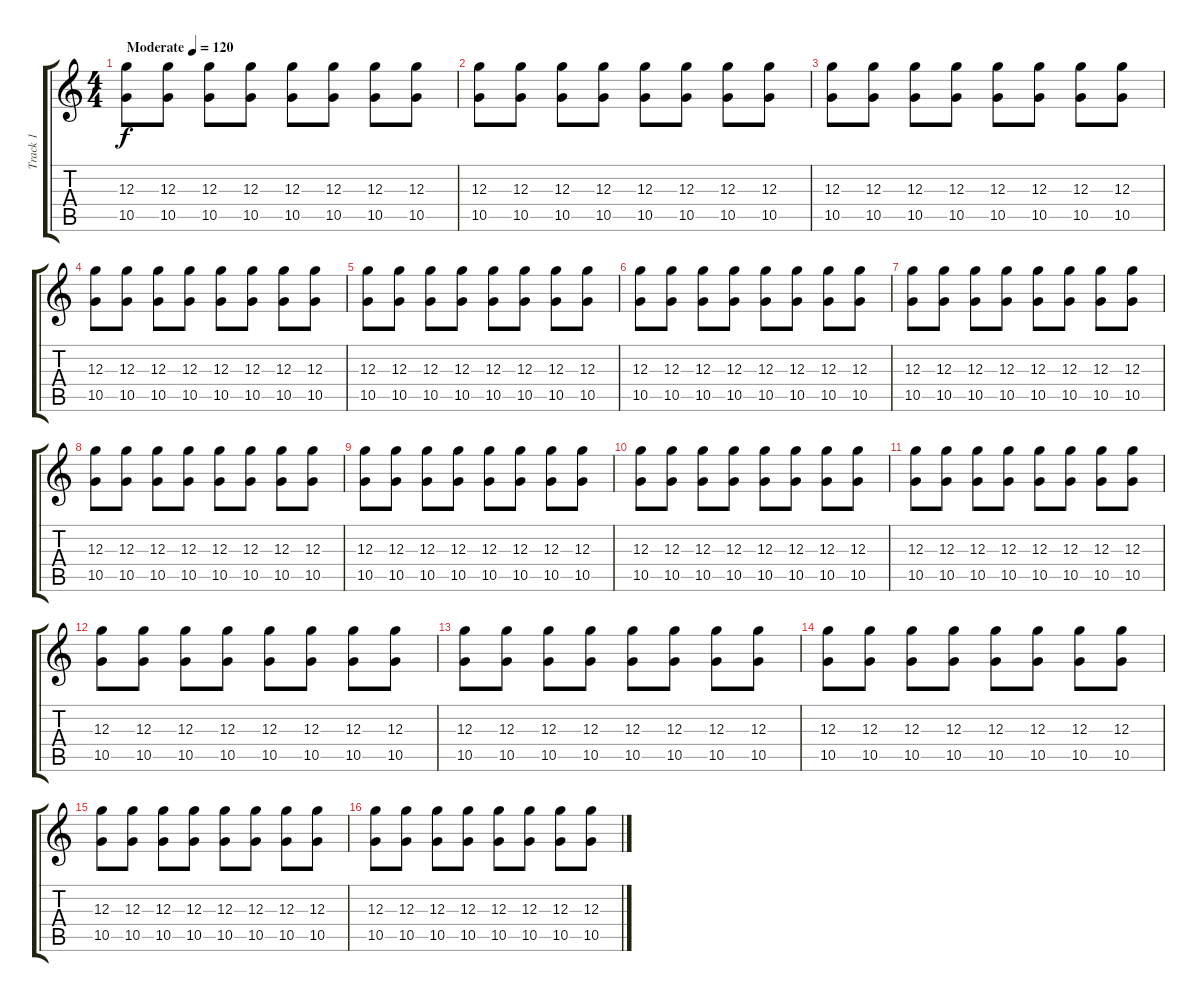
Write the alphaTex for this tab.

\track ("Track 1" "Track 1") {instrument overdrivenguitar}
\staff {score tabs}
\tuning (E4 B3 G3 D3 A2 E2) {hide}
\ts (4 4)
\tempo (120 "Moderate")
\clef g2
\ks c
(12.3 10.5).8{dy f instrument overdrivenguitar} (12.3 10.5).8 (12.3 10.5).8 (12.3 10.5).8 (12.3 10.5).8 (12.3 10.5).8 (12.3 10.5).8 (12.3 10.5).8 |
(12.3 10.5).8 (12.3 10.5).8 (12.3 10.5).8 (12.3 10.5).8 (12.3 10.5).8 (12.3 10.5).8 (12.3 10.5).8 (12.3 10.5).8 |
(12.3 10.5).8 (12.3 10.5).8 (12.3 10.5).8 (12.3 10.5).8 (12.3 10.5).8 (12.3 10.5).8 (12.3 10.5).8 (12.3 10.5).8 |
(12.3 10.5).8 (12.3 10.5).8 (12.3 10.5).8 (12.3 10.5).8 (12.3 10.5).8 (12.3 10.5).8 (12.3 10.5).8 (12.3 10.5).8 |
(12.3 10.5).8 (12.3 10.5).8 (12.3 10.5).8 (12.3 10.5).8 (12.3 10.5).8 (12.3 10.5).8 (12.3 10.5).8 (12.3 10.5).8 |
(12.3 10.5).8 (12.3 10.5).8 (12.3 10.5).8 (12.3 10.5).8 (12.3 10.5).8 (12.3 10.5).8 (12.3 10.5).8 (12.3 10.5).8 |
(12.3 10.5).8 (12.3 10.5).8 (12.3 10.5).8 (12.3 10.5).8 (12.3 10.5).8 (12.3 10.5).8 (12.3 10.5).8 (12.3 10.5).8 |
(12.3 10.5).8 (12.3 10.5).8 (12.3 10.5).8 (12.3 10.5).8 (12.3 10.5).8 (12.3 10.5).8 (12.3 10.5).8 (12.3 10.5).8 |
(12.3 10.5).8 (12.3 10.5).8 (12.3 10.5).8 (12.3 10.5).8 (12.3 10.5).8 (12.3 10.5).8 (12.3 10.5).8 (12.3 10.5).8 |
(12.3 10.5).8 (12.3 10.5).8 (12.3 10.5).8 (12.3 10.5).8 (12.3 10.5).8 (12.3 10.5).8 (12.3 10.5).8 (12.3 10.5).8 |
(12.3 10.5).8 (12.3 10.5).8 (12.3 10.5).8 (12.3 10.5).8 (12.3 10.5).8 (12.3 10.5).8 (12.3 10.5).8 (12.3 10.5).8 |
(12.3 10.5).8 (12.3 10.5).8 (12.3 10.5).8 (12.3 10.5).8 (12.3 10.5).8 (12.3 10.5).8 (12.3 10.5).8 (12.3 10.5).8 |
(12.3 10.5).8 (12.3 10.5).8 (12.3 10.5).8 (12.3 10.5).8 (12.3 10.5).8 (12.3 10.5).8 (12.3 10.5).8 (12.3 10.5).8 |
(12.3 10.5).8 (12.3 10.5).8 (12.3 10.5).8 (12.3 10.5).8 (12.3 10.5).8 (12.3 10.5).8 (12.3 10.5).8 (12.3 10.5).8 |
(12.3 10.5).8 (12.3 10.5).8 (12.3 10.5).8 (12.3 10.5).8 (12.3 10.5).8 (12.3 10.5).8 (12.3 10.5).8 (12.3 10.5).8 |
(12.3 10.5).8 (12.3 10.5).8 (12.3 10.5).8 (12.3 10.5).8 (12.3 10.5).8 (12.3 10.5).8 (12.3 10.5).8 (12.3 10.5).8
